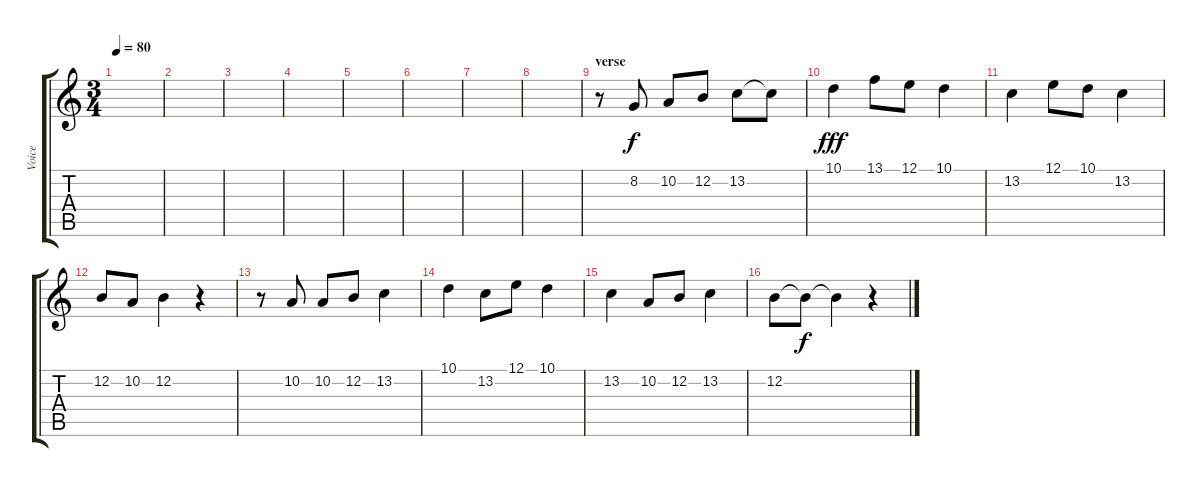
\track ("Voice" "Voice") {instrument choiraahs}
\staff {score tabs}
\tuning (E4 B3 G3 D3 A2 E2) {hide}
\ts (3 4)
\tempo 80
\clef g2
\ks c
|
|
|
|
|
|
|
|
\section ("" "verse")
r.8 8.2.8 10.2.8 12.2.8 13.2.8 13.2{t}.8{dy f} |
10.1.4{dy fff} 13.1.8 12.1.8 10.1.4 |
13.2.4 12.1.8 10.1.8 13.2.4 |
12.2.8 10.2.8 12.2.4 r.4 |
r.8 10.2.8 10.2.8 12.2.8 13.2.4 |
10.1.4 13.2.8 12.1.8 10.1.4 |
13.2.4 10.2.8 12.2.8 13.2.4 |
12.2.8 12.2{t}.8{dy f} 12.2{t}.4 r.4
